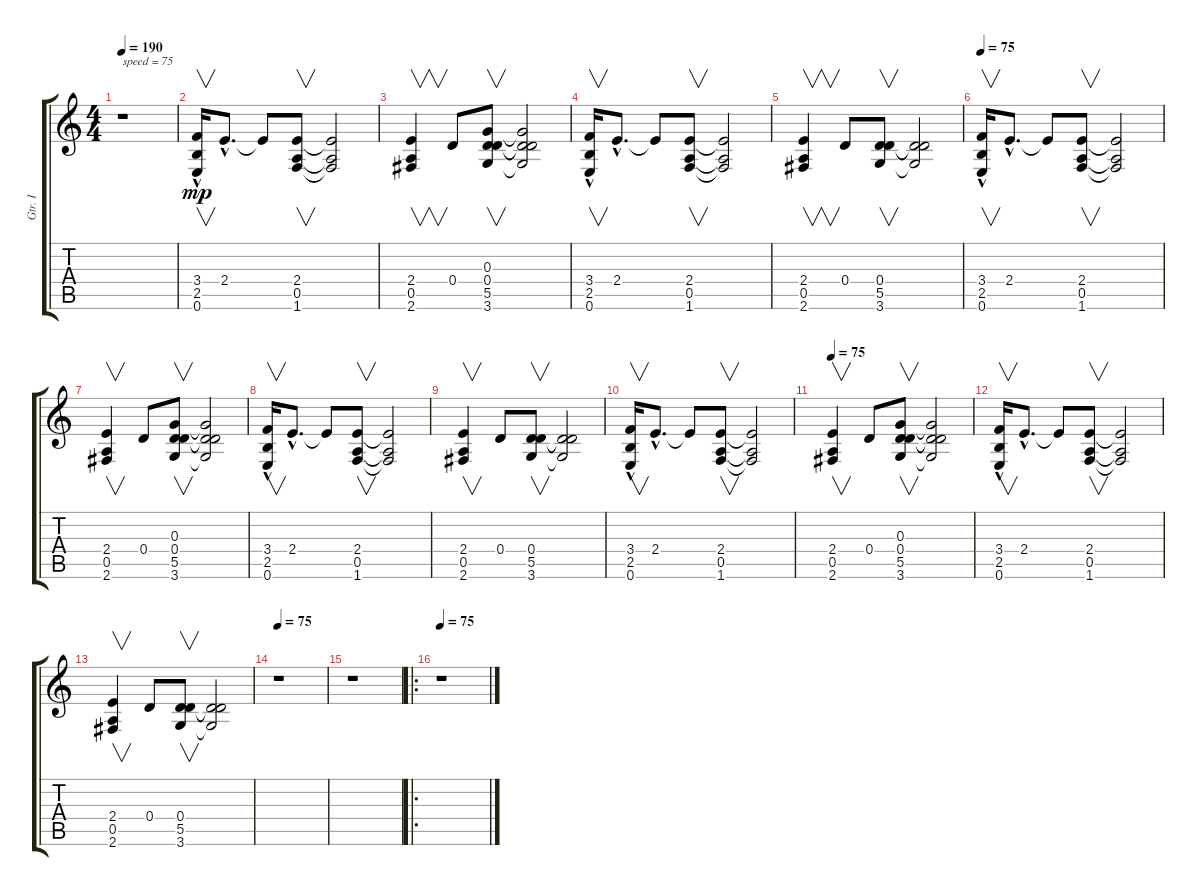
\track ("Gtr. I" "Gtr. I") {instrument acousticguitarsteel}
\staff {score tabs}
\tuning (E4 B3 G3 D3 A2 E2) {hide}
\ts (4 4)
\tempo 190
\tempo 75
\tempo 190
\clef g2
\ks c
r.1{txt "speed = 75" dy mp instrument acousticguitarsteel} |
(3.4 2.5{hac} 0.6{hac}).16{v} 2.4{hac}.8{d} 2.4{t}.8 (2.4 0.5 1.6).8{v} (2.4{t} 0.5{t} 1.6{t}).2 |
(2.4 0.5 2.6).4{v} 0.4.8 (0.3 0.4 5.5 3.6).8{v} (0.3{t} 0.4{t} 5.5{t} 3.6{t}).2 |
(3.4 2.5{hac} 0.6{hac}).16{v} 2.4{hac}.8{d} 2.4{t}.8 (2.4 0.5 1.6).8{v} (2.4{t} 0.5{t} 1.6{t}).2 |
(2.4 0.5 2.6).4{v} 0.4.8 (0.4 5.5 3.6).8{v} (0.4{t} 5.5{t} 3.6{t}).2 |
\tempo 75
(3.4 2.5{hac} 0.6{hac}).16{v} 2.4{hac}.8{d} 2.4{t}.8 (2.4 0.5 1.6).8{v} (2.4{t} 0.5{t} 1.6{t}).2 |
(2.4 0.5 2.6).4{v} 0.4.8 (0.3 0.4 5.5 3.6).8{v} (0.3{t} 0.4{t} 5.5{t} 3.6{t}).2 |
(3.4 2.5{hac} 0.6{hac}).16{v} 2.4{hac}.8{d} 2.4{t}.8 (2.4 0.5 1.6).8{v} (2.4{t} 0.5{t} 1.6{t}).2 |
(2.4 0.5 2.6).4{v} 0.4.8 (0.4 5.5 3.6).8{v} (0.4{t} 5.5{t} 3.6{t}).2 |
(3.4 2.5{hac} 0.6{hac}).16{v} 2.4{hac}.8{d} 2.4{t}.8 (2.4 0.5 1.6).8{v} (2.4{t} 0.5{t} 1.6{t}).2 |
\tempo 75
(2.4 0.5 2.6).4{v} 0.4.8 (0.3 0.4 5.5 3.6).8{v} (0.3{t} 0.4{t} 5.5{t} 3.6{t}).2 |
(3.4 2.5{hac} 0.6{hac}).16{v} 2.4{hac}.8{d} 2.4{t}.8 (2.4 0.5 1.6).8{v} (2.4{t} 0.5{t} 1.6{t}).2 |
(2.4 0.5 2.6).4{v} 0.4.8 (0.4 5.5 3.6).8{v} (0.4{t} 5.5{t} 3.6{t}).2 |
\tempo 75
r.1 |
r.1 |
\ro
\tempo 75
r.1
